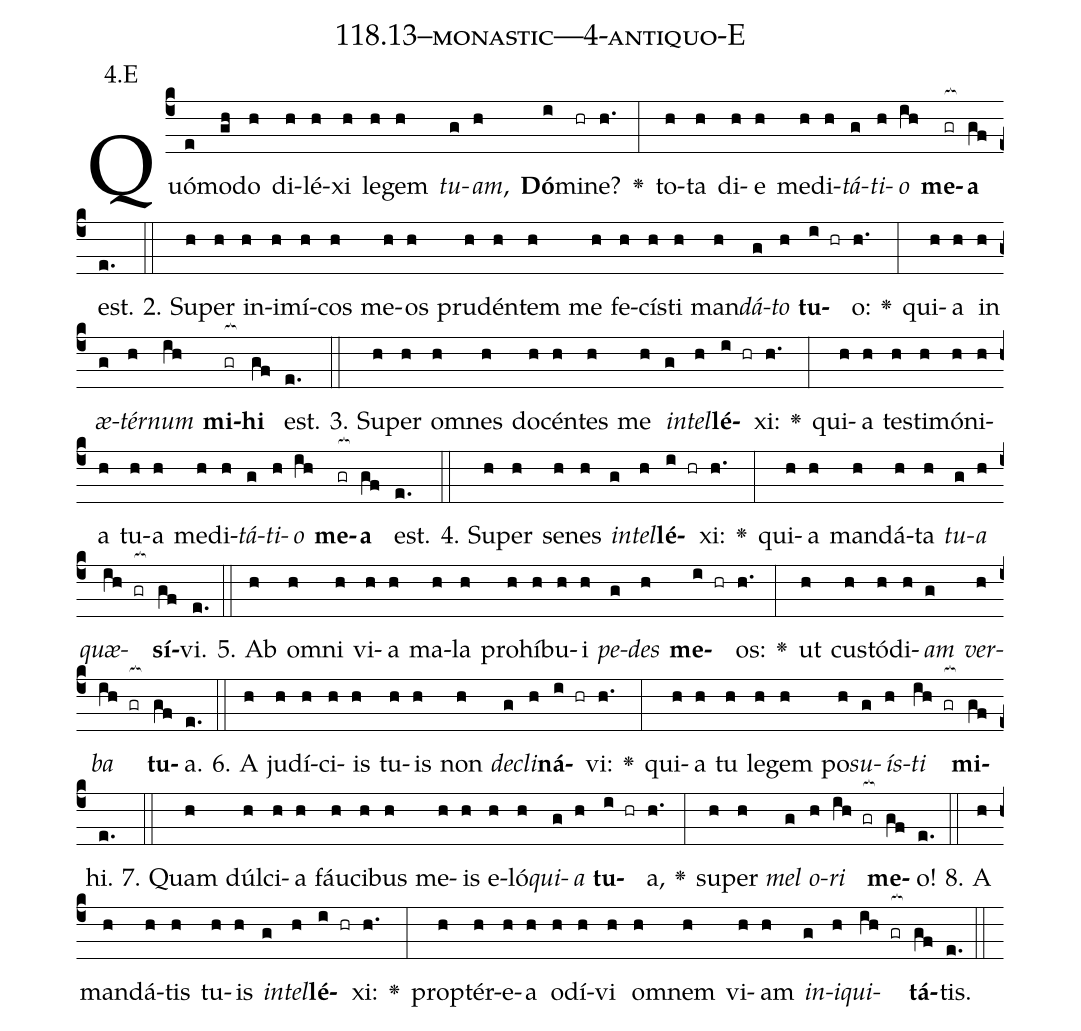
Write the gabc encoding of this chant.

name: 118.13--monastic---4-antiquo-E;
annotation: 4.E;
%%
(c4)Quó(e)mo(gh)do(h) di(h)lé(h)xi(h) le(h)gem(h) <i>tu</i>(g)<i>am</i>,(h) <b>Dó</b>(i)mi(hr)ne?(h.) <v>\greheightstar</v>(:) to(h)ta(h) di(h)e(h) me(h)di(h)<i>tá</i>(g)<i>ti</i>(h)<i>o</i>(ih) <b>me</b>(gr[ocb:1{])<b>a</b>(gf[ocb:0}]) est.(e.) (::)
2. Su(h)per(h) in(h)i(h)mí(h)cos(h) me(h)os(h) pru(h)dén(h)tem(h) me(h) fe(h)cís(h)ti(h) man(h)<i>dá</i>(g)<i>to</i>(h) <b>tu</b>(i hr)o:(h.) <v>\greheightstar</v>(:) qui(h)a(h) in(h) <i>æ</i>(g)<i>tér</i>(h)<i>num</i>(ih) <b>mi</b>(gr[ocb:1{])<b>hi</b>(gf[ocb:0}]) est.(e.) (::)
3. Su(h)per(h) om(h)nes(h) do(h)cén(h)tes(h) me(h) <i>in</i>(g)<i>tel</i>(h)<b>lé</b>(i hr)xi:(h.) <v>\greheightstar</v>(:) qui(h)a(h) tes(h)ti(h)mó(h)ni(h)a(h) tu(h)a(h) me(h)di(h)<i>tá</i>(g)<i>ti</i>(h)<i>o</i>(ih) <b>me</b>(gr[ocb:1{])<b>a</b>(gf[ocb:0}]) est.(e.) (::)
4. Su(h)per(h) se(h)nes(h) <i>in</i>(g)<i>tel</i>(h)<b>lé</b>(i hr)xi:(h.) <v>\greheightstar</v>(:) qui(h)a(h) man(h)dá(h)ta(h) <i>tu</i>(g)<i>a</i>(h) <i>quæ</i>(ih gr[ocb:1{])<b>sí</b>(gf[ocb:0}])vi.(e.) (::)
5. Ab(h) om(h)ni(h) vi(h)a(h) ma(h)la(h) pro(h)hí(h)bu(h)i(h) <i>pe</i>(g)<i>des</i>(h) <b>me</b>(i hr)os:(h.) <v>\greheightstar</v>(:) ut(h) cus(h)tó(h)di(h)<i>am</i>(g) <i>ver</i>(h)<i>ba</i>(ih gr[ocb:1{]) <b>tu</b>(gf[ocb:0}])a.(e.) (::)
6. A(h) ju(h)dí(h)ci(h)is(h) tu(h)is(h) non(h) <i>de</i>(g)<i>cli</i>(h)<b>ná</b>(i hr)vi:(h.) <v>\greheightstar</v>(:) qui(h)a(h) tu(h) le(h)gem(h) po(h)<i>su</i>(g)<i>ís</i>(h)<i>ti</i>(ih gr[ocb:1{]) <b>mi</b>(gf[ocb:0}])hi.(e.) (::)
7. Quam(h) dúl(h)ci(h)a(h) fáu(h)ci(h)bus(h) me(h)is(h) e(h)ló(h)<i>qui</i>(g)<i>a</i>(h) <b>tu</b>(i hr)a,(h.) <v>\greheightstar</v>(:) su(h)per(h) <i>mel</i>(g) <i>o</i>(h)<i>ri</i>(ih gr[ocb:1{]) <b>me</b>(gf[ocb:0}])o!(e.) (::)
8. A(h) man(h)dá(h)tis(h) tu(h)is(h) <i>in</i>(g)<i>tel</i>(h)<b>lé</b>(i hr)xi:(h.) <v>\greheightstar</v>(:) prop(h)tér(h)e(h)a(h) o(h)dí(h)vi(h) om(h)nem(h) vi(h)am(h) <i>in</i>(g)<i>i</i>(h)<i>qui</i>(ih gr[ocb:1{])<b>tá</b>(gf[ocb:0}])tis.(e.) (::)
